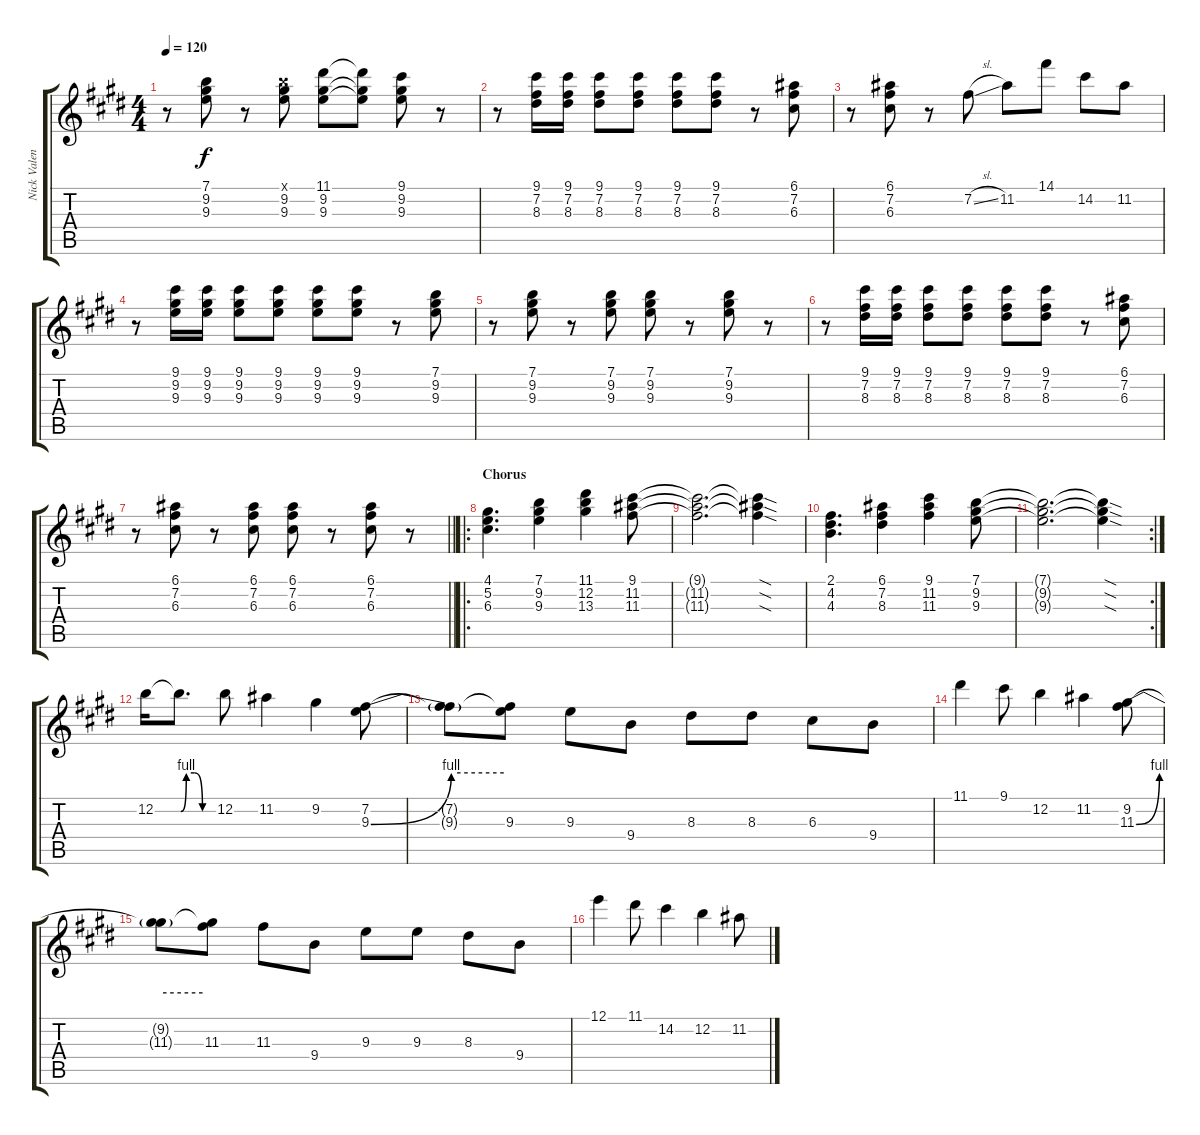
\track ("Nick Valensi " "Nick Valen") {instrument overdrivenguitar}
\staff {score tabs}
\tuning (E4 B3 G3 D3 A2 E2) {hide}
\ts (4 4)
\tempo 120
\clef g2
\ks e
r.8{dy f} (7.1 9.2 9.3).8 r.8 (7.1{x} 9.2 9.3).8 (11.1 9.2 9.3).8 (11.1{t} 9.2{t} 9.3{t}).8 (9.1 9.2 9.3).8 r.8 |
r.8 (9.1 7.2 8.3).16 (9.1 7.2 8.3).16 (9.1 7.2 8.3).8 (9.1 7.2 8.3).8 (9.1 7.2 8.3).8 (9.1 7.2 8.3).8 r.8 (6.1 7.2 6.3).8 |
r.8 (6.1 7.2 6.3).8 r.8 7.2{sl}.8 11.2.8 14.1.8 14.2.8 11.2.8 |
r.8 (9.1 9.2 9.3).16 (9.1 9.2 9.3).16 (9.1 9.2 9.3).8 (9.1 9.2 9.3).8 (9.1 9.2 9.3).8 (9.1 9.2 9.3).8 r.8 (7.1 9.2 9.3).8 |
r.8 (7.1 9.2 9.3).8 r.8 (7.1 9.2 9.3).8 (7.1 9.2 9.3).8 r.8 (7.1 9.2 9.3).8 r.8 |
r.8 (9.1 7.2 8.3).16 (9.1 7.2 8.3).16 (9.1 7.2 8.3).8 (9.1 7.2 8.3).8 (9.1 7.2 8.3).8 (9.1 7.2 8.3).8 r.8 (6.1 7.2 6.3).8 |
\barLineRight lightlight
r.8 (6.1 7.2 6.3).8 r.8 (6.1 7.2 6.3).8 (6.1 7.2 6.3).8 r.8 (6.1 7.2 6.3).8 r.8 |
\ro
\section ("" "Chorus")
(4.1 5.2 6.3).4{d} (7.1 9.2 9.3).4 (11.1 12.2 13.3).4 (9.1 11.2 11.3).8 |
(9.1{t} 11.2{t} 11.3{t}).2{d} (9.1{sod t} 11.2{sod t} 11.3{sod t}).4 |
(2.1 4.2 4.3).4{d} (6.1 7.2 8.3).4 (9.1 11.2 11.3).4 (7.1 9.2 9.3).8 |
\rc 2
(7.1{t} 9.2{t} 9.3{t}).2{d} (7.1{sod t} 9.2{sod t} 9.3{sod t}).4 |
12.2.16 12.2{be (custom 0 0 10 4 25 4 40 0 60 0) t}.8{d} 12.2.8 11.2.4 9.2.4 (7.2 9.3{be (bend 0 0 60 4)}).8 |
(7.2{t} 9.3{be (hold 0 4 60 4) t}).8 (7.2{t} 9.3).8 9.3.8 9.4.8 8.3.8 8.3.8 6.3.8 9.4.8 |
11.1.4 9.1.8 12.2.4 11.2.4 (9.2 11.3{be (bend 0 0 60 4)}).8 |
(9.2{t} 11.3{be (hold 0 4 60 4) t}).8 (9.2{t} 11.3).8 11.3.8 9.4.8 9.3.8 9.3.8 8.3.8 9.4.8 |
12.1.4 11.1.8 14.2.4 12.2.4 11.2.8
